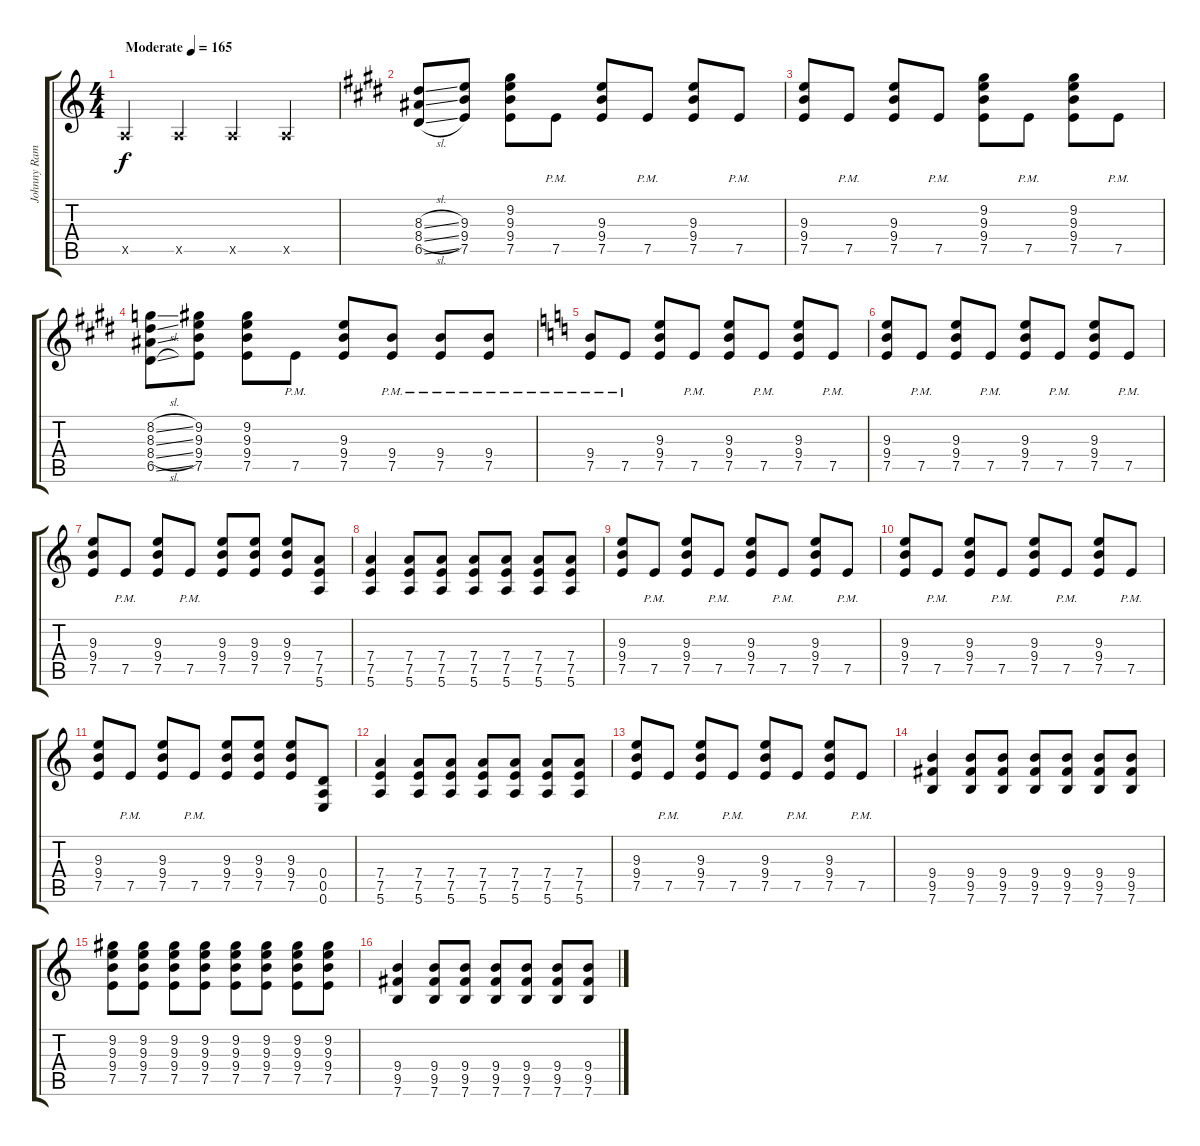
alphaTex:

\track ("Johnny Ramone" "Johnny Ram") {instrument distortionguitar}
\staff {score tabs}
\tuning (E4 B3 G3 D3 A2 E2) {hide}
\ts (4 4)
\tempo (165 "Moderate")
\clef g2
\ks c
0.5{x}.4{dy f instrument distortionguitar} 0.5{x}.4 0.5{x}.4 0.5{x}.4 |
\ks e
(8.3{sl} 8.4{sl} 6.5{sl}).8 (9.3 9.4 7.5).8 (9.2 9.3 9.4 7.5).8 7.5{pm}.8 (9.3 9.4 7.5).8 7.5{pm}.8 (9.3 9.4 7.5).8 7.5{pm}.8 |
(9.3 9.4 7.5).8 7.5{pm}.8 (9.3 9.4 7.5).8 7.5{pm}.8 (9.2 9.3 9.4 7.5).8 7.5{pm}.8 (9.2 9.3 9.4 7.5).8 7.5{pm}.8 |
(8.2{sl} 8.3{sl} 8.4{sl} 6.5{sl}).8 (9.2 9.3 9.4 7.5).8 (9.2 9.3 9.4 7.5).8 7.5{pm}.8 (9.3 9.4 7.5).8 (9.4{pm} 7.5{pm}).8 (9.4{pm} 7.5{pm}).8 (9.4{pm} 7.5{pm}).8 |
\ks c
(9.4{pm} 7.5{pm}).8 7.5{pm}.8 (9.3 9.4 7.5).8 7.5{pm}.8 (9.3 9.4 7.5).8 7.5{pm}.8 (9.3 9.4 7.5).8 7.5{pm}.8 |
(9.3 9.4 7.5).8 7.5{pm}.8 (9.3 9.4 7.5).8 7.5{pm}.8 (9.3 9.4 7.5).8 7.5{pm}.8 (9.3 9.4 7.5).8 7.5{pm}.8 |
(9.3 9.4 7.5).8 7.5{pm}.8 (9.3 9.4 7.5).8 7.5{pm}.8 (9.3 9.4 7.5).8 (9.3 9.4 7.5).8 (9.3 9.4 7.5).8 (7.4 7.5 5.6).8 |
(7.4 7.5 5.6).4 (7.4 7.5 5.6).8 (7.4 7.5 5.6).8 (7.4 7.5 5.6).8 (7.4 7.5 5.6).8 (7.4 7.5 5.6).8 (7.4 7.5 5.6).8 |
(9.3 9.4 7.5).8 7.5{pm}.8 (9.3 9.4 7.5).8 7.5{pm}.8 (9.3 9.4 7.5).8 7.5{pm}.8 (9.3 9.4 7.5).8 7.5{pm}.8 |
(9.3 9.4 7.5).8 7.5{pm}.8 (9.3 9.4 7.5).8 7.5{pm}.8 (9.3 9.4 7.5).8 7.5{pm}.8 (9.3 9.4 7.5).8 7.5{pm}.8 |
(9.3 9.4 7.5).8 7.5{pm}.8 (9.3 9.4 7.5).8 7.5{pm}.8 (9.3 9.4 7.5).8 (9.3 9.4 7.5).8 (9.3 9.4 7.5).8 (0.4 0.5 0.6).8 |
(7.4 7.5 5.6).4 (7.4 7.5 5.6).8 (7.4 7.5 5.6).8 (7.4 7.5 5.6).8 (7.4 7.5 5.6).8 (7.4 7.5 5.6).8 (7.4 7.5 5.6).8 |
(9.3 9.4 7.5).8 7.5{pm}.8 (9.3 9.4 7.5).8 7.5{pm}.8 (9.3 9.4 7.5).8 7.5{pm}.8 (9.3 9.4 7.5).8 7.5{pm}.8 |
(9.4 9.5 7.6).4 (9.4 9.5 7.6).8 (9.4 9.5 7.6).8 (9.4 9.5 7.6).8 (9.4 9.5 7.6).8 (9.4 9.5 7.6).8 (9.4 9.5 7.6).8 |
(9.2 9.3 9.4 7.5).8 (9.2 9.3 9.4 7.5).8 (9.2 9.3 9.4 7.5).8 (9.2 9.3 9.4 7.5).8 (9.2 9.3 9.4 7.5).8 (9.2 9.3 9.4 7.5).8 (9.2 9.3 9.4 7.5).8 (9.2 9.3 9.4 7.5).8 |
(9.4 9.5 7.6).4 (9.4 9.5 7.6).8 (9.4 9.5 7.6).8 (9.4 9.5 7.6).8 (9.4 9.5 7.6).8 (9.4 9.5 7.6).8 (9.4 9.5 7.6).8
